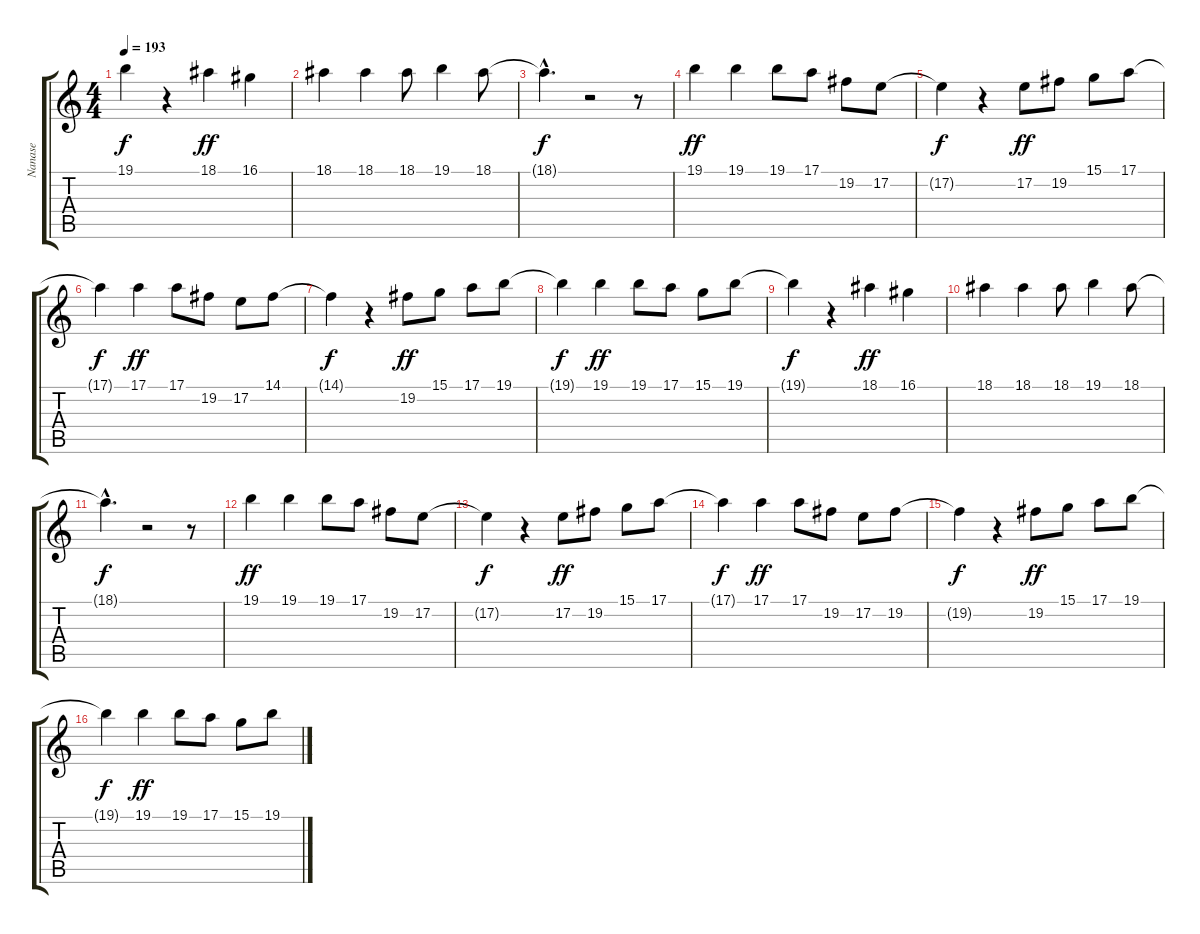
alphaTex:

\track ("Nanase" "Nanase") {instrument flute}
\staff {score tabs}
\tuning (E4 B3 G3 D3 A2 E2) {hide}
\ts (4 4)
\tempo 193
\clef g2
\ks c
19.1{t}.4{dy f} r.4 18.1.4{dy ff} 16.1.4 |
18.1.4 18.1.4 18.1.8 19.1.4 18.1.8 |
18.1{hac t}.4{d dy f} r.2 r.8 |
19.1.4{dy ff} 19.1.4 19.1.8 17.1.8 19.2.8 17.2.8 |
17.2{t}.4{dy f} r.4 17.2.8{dy ff} 19.2.8 15.1.8 17.1.8 |
17.1{t}.4{dy f} 17.1.4{dy ff} 17.1.8 19.2.8 17.2.8 14.1.8 |
14.1{t}.4{dy f} r.4 19.2.8{dy ff} 15.1.8 17.1.8 19.1.8 |
19.1{t}.4{dy f} 19.1.4{dy ff} 19.1.8 17.1.8 15.1.8 19.1.8 |
19.1{t}.4{dy f} r.4 18.1.4{dy ff} 16.1.4 |
18.1.4 18.1.4 18.1.8 19.1.4 18.1.8 |
18.1{hac t}.4{d dy f} r.2 r.8 |
19.1.4{dy ff} 19.1.4 19.1.8 17.1.8 19.2.8 17.2.8 |
17.2{t}.4{dy f} r.4 17.2.8{dy ff} 19.2.8 15.1.8 17.1.8 |
17.1{t}.4{dy f} 17.1.4{dy ff} 17.1.8 19.2.8 17.2.8 19.2.8 |
19.2{t}.4{dy f} r.4 19.2.8{dy ff} 15.1.8 17.1.8 19.1.8 |
19.1{t}.4{dy f} 19.1.4{dy ff} 19.1.8 17.1.8 15.1.8 19.1.8
